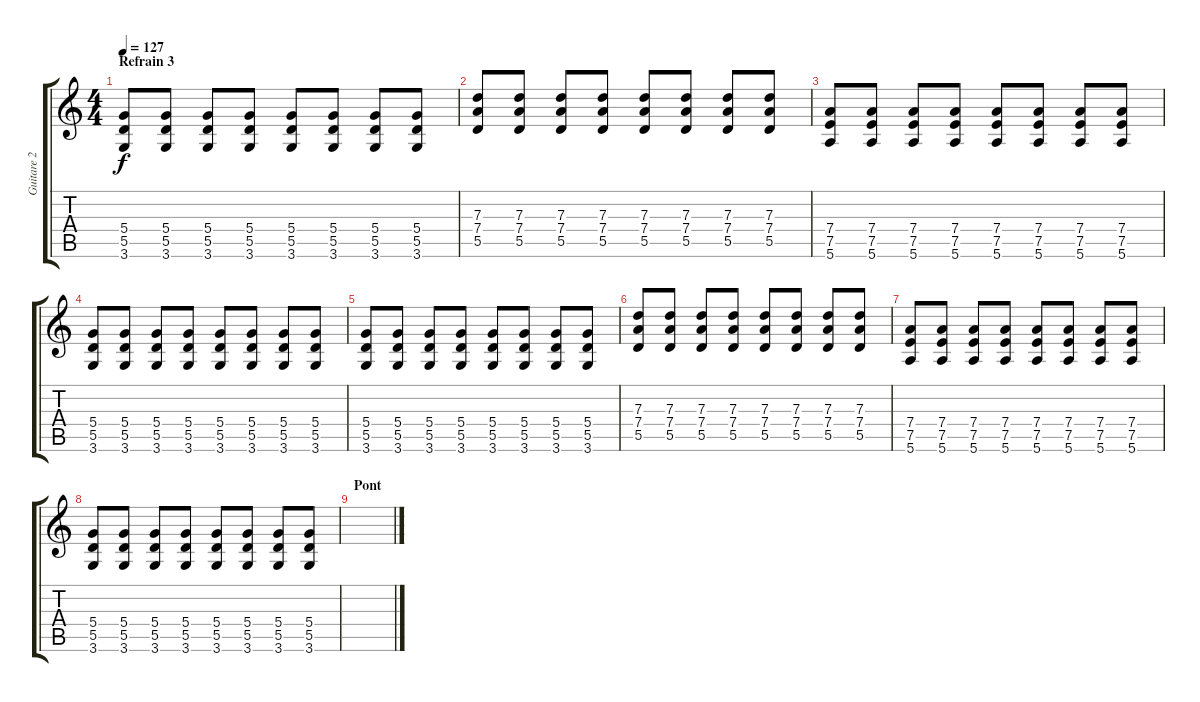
\track ("Guitare 2" "Guitare 2") {instrument overdrivenguitar}
\staff {score tabs}
\tuning (E4 B3 G3 D3 A2 E2) {hide}
\ts (4 4)
\section ("" "Refrain 3")
\tempo 127
\clef g2
\ks c
(5.4 5.5 3.6).8{dy f} (5.4 5.5 3.6).8 (5.4 5.5 3.6).8 (5.4 5.5 3.6).8 (5.4 5.5 3.6).8 (5.4 5.5 3.6).8 (5.4 5.5 3.6).8 (5.4 5.5 3.6).8 |
(7.3 7.4 5.5).8 (7.3 7.4 5.5).8 (7.3 7.4 5.5).8 (7.3 7.4 5.5).8 (7.3 7.4 5.5).8 (7.3 7.4 5.5).8 (7.3 7.4 5.5).8 (7.3 7.4 5.5).8 |
(7.4 7.5 5.6).8 (7.4 7.5 5.6).8 (7.4 7.5 5.6).8 (7.4 7.5 5.6).8 (7.4 7.5 5.6).8 (7.4 7.5 5.6).8 (7.4 7.5 5.6).8 (7.4 7.5 5.6).8 |
(5.4 5.5 3.6).8 (5.4 5.5 3.6).8 (5.4 5.5 3.6).8 (5.4 5.5 3.6).8 (5.4 5.5 3.6).8 (5.4 5.5 3.6).8 (5.4 5.5 3.6).8 (5.4 5.5 3.6).8 |
(5.4 5.5 3.6).8 (5.4 5.5 3.6).8 (5.4 5.5 3.6).8 (5.4 5.5 3.6).8 (5.4 5.5 3.6).8 (5.4 5.5 3.6).8 (5.4 5.5 3.6).8 (5.4 5.5 3.6).8 |
(7.3 7.4 5.5).8 (7.3 7.4 5.5).8 (7.3 7.4 5.5).8 (7.3 7.4 5.5).8 (7.3 7.4 5.5).8 (7.3 7.4 5.5).8 (7.3 7.4 5.5).8 (7.3 7.4 5.5).8 |
(7.4 7.5 5.6).8 (7.4 7.5 5.6).8 (7.4 7.5 5.6).8 (7.4 7.5 5.6).8 (7.4 7.5 5.6).8 (7.4 7.5 5.6).8 (7.4 7.5 5.6).8 (7.4 7.5 5.6).8 |
(5.4 5.5 3.6).8 (5.4 5.5 3.6).8 (5.4 5.5 3.6).8 (5.4 5.5 3.6).8 (5.4 5.5 3.6).8 (5.4 5.5 3.6).8 (5.4 5.5 3.6).8 (5.4 5.5 3.6).8 |
\section ("" "Pont")
